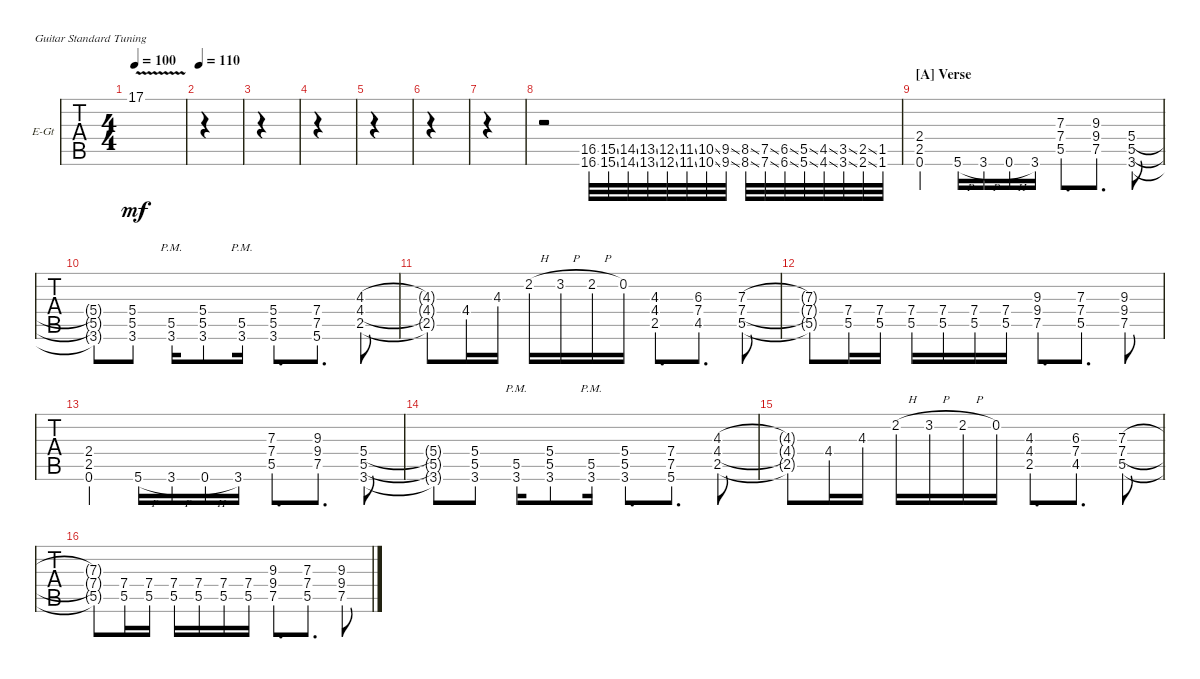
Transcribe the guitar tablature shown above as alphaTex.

\defaultSystemsLayout 4
\bracketExtendMode groupsimilarinstruments
\firstSystemTrackNameOrientation horizontal
\otherSystemsTrackNameOrientation horizontal
\track ("Matthew" "E-Gt") {instrument distortionguitar}
\staff {tabs}
\tuning (E4 B3 G3 D3 A2 E2)
\ts (4 4)
\tempo 100
\clef g2
\ks c
17.1{v}.1{dy mf} |
\tempo 110
|
|
|
|
|
|
r.2 (16.5 16.6).32 (15.6{ss} 15.5{ss}).32 (14.6{ss} 14.5{ss}).32 (13.6{ss} 13.5{ss}).32 (12.6{ss} 12.5{ss}).32 (11.6{ss} 11.5{ss}).32 (10.6{ss} 10.5{ss}).32 (9.6{ss} 9.5{ss}).32 (8.6{ss} 8.5{ss}).32 (7.6{ss} 7.5{ss}).32 (6.6{ss} 6.5{ss}).32 (5.6{ss} 5.5{ss}).32 (4.6{ss} 4.5{ss}).32 (3.6{ss} 3.5{ss}).32 (2.6{ss} 2.5{ss}).32 (1.6 1.5).32 |
\section ("A" "Verse")
(0.6 2.5 2.4).4 5.6{h}.16 3.6{h}.16 0.6{h}.16 3.6.16 (5.5 7.4 7.3).8{d} (7.5 9.4 9.3).8{d} (3.6 5.5 5.4).8 |
(3.6{t} 5.5{t} 5.4{t}).8 (3.6 5.5 5.4).8 (3.6{pm} 5.5{pm}).16 (3.6 5.5 5.4).8 (3.6{pm} 5.5{pm}).16 (3.6 5.5 5.4).8{d} (5.6 7.5 7.4).8{d} (2.5 4.4 4.3).8 |
(2.5{t} 4.4{t} 4.3{t}).8 4.4.16 4.3.16 2.2{h}.16 3.2{h}.16 2.2{h}.16 0.2.16 (2.5 4.4 4.3).8{d} (4.5 7.4 6.3).8{d} (5.5 7.4 7.3).8 |
(5.5{t} 7.4{t} 7.3{t}).8 (5.5 7.4).16 (5.5 7.4).16 (5.5 7.4).16 (5.5 7.4).16 (5.5 7.4).16 (5.5 7.4).16 (7.5 9.4 9.3).8{d} (5.5 7.4 7.3).8{d} (7.5 9.4 9.3).8 |
(0.6 2.5 2.4).4 5.6{h}.16 3.6{h}.16 0.6{h}.16 3.6.16 (5.5 7.4 7.3).8{d} (7.5 9.4 9.3).8{d} (3.6 5.5 5.4).8 |
(3.6{t} 5.5{t} 5.4{t}).8 (3.6 5.5 5.4).8 (3.6{pm} 5.5{pm}).16 (3.6 5.5 5.4).8 (3.6{pm} 5.5{pm}).16 (3.6 5.5 5.4).8{d} (5.6 7.5 7.4).8{d} (2.5 4.4 4.3).8 |
(2.5{t} 4.4{t} 4.3{t}).8 4.4.16 4.3.16 2.2{h}.16 3.2{h}.16 2.2{h}.16 0.2.16 (2.5 4.4 4.3).8{d} (4.5 7.4 6.3).8{d} (5.5 7.4 7.3).8 |
(5.5{t} 7.4{t} 7.3{t}).8 (5.5 7.4).16 (5.5 7.4).16 (5.5 7.4).16 (5.5 7.4).16 (5.5 7.4).16 (5.5 7.4).16 (7.5 9.4 9.3).8{d} (5.5 7.4 7.3).8{d} (7.5 9.4 9.3).8
